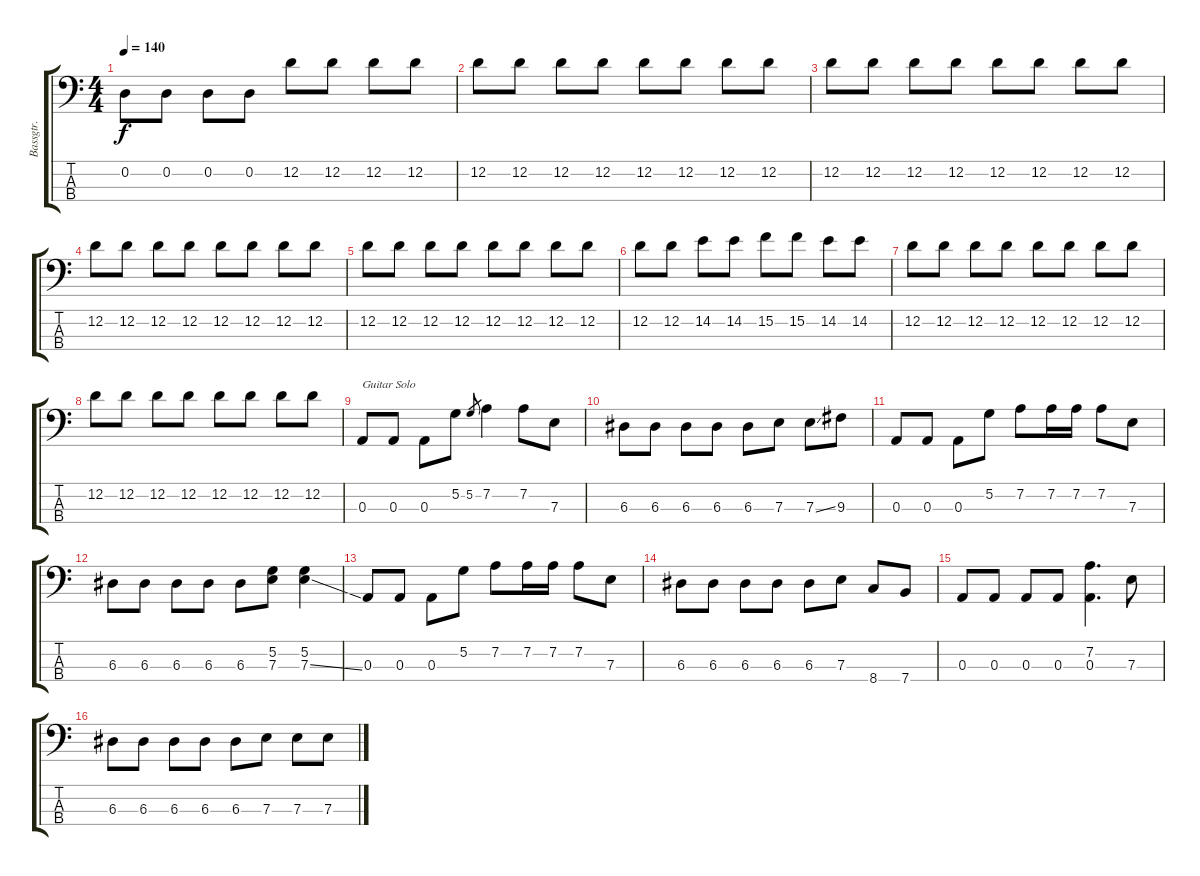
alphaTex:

\track ("Bassgtr." "Bassgtr.") {instrument electricbasspick}
\staff {score tabs}
\tuning (G2 D2 A1 E1) {hide}
\ts (4 4)
\tempo 140
\clef f4
\ks c
0.2.8{dy f} 0.2.8 0.2.8 0.2.8 12.2.8 12.2.8 12.2.8 12.2.8 |
12.2.8 12.2.8 12.2.8 12.2.8 12.2.8 12.2.8 12.2.8 12.2.8 |
12.2.8 12.2.8 12.2.8 12.2.8 12.2.8 12.2.8 12.2.8 12.2.8 |
12.2.8 12.2.8 12.2.8 12.2.8 12.2.8 12.2.8 12.2.8 12.2.8 |
12.2.8 12.2.8 12.2.8 12.2.8 12.2.8 12.2.8 12.2.8 12.2.8 |
12.2.8 12.2.8 14.2.8 14.2.8 15.2.8 15.2.8 14.2.8 14.2.8 |
12.2.8 12.2.8 12.2.8 12.2.8 12.2.8 12.2.8 12.2.8 12.2.8 |
12.2.8 12.2.8 12.2.8 12.2.8 12.2.8 12.2.8 12.2.8 12.2.8 |
0.3.8{txt "Guitar Solo"} 0.3.8 0.3.8 5.2.8 5.2.8{gr} 7.2.4 7.2.8 7.3.8 |
6.3.8 6.3.8 6.3.8 6.3.8 6.3.8 7.3.8 7.3{ss}.8 9.3.8 |
0.3.8 0.3.8 0.3.8 5.2.8 7.2.8 7.2.16 7.2.16 7.2.8 7.3.8 |
6.3.8 6.3.8 6.3.8 6.3.8 6.3.8 (5.2 7.3).8 (5.2 7.3{ss}).4 |
0.3.8 0.3.8 0.3.8 5.2.8 7.2.8 7.2.16 7.2.16 7.2.8 7.3.8 |
6.3.8 6.3.8 6.3.8 6.3.8 6.3.8 7.3.8 8.4.8 7.4.8 |
0.3.8 0.3.8 0.3.8 0.3.8 (7.2 0.3).4{d} 7.3.8 |
6.3.8 6.3.8 6.3.8 6.3.8 6.3.8 7.3.8 7.3.8 7.3.8
